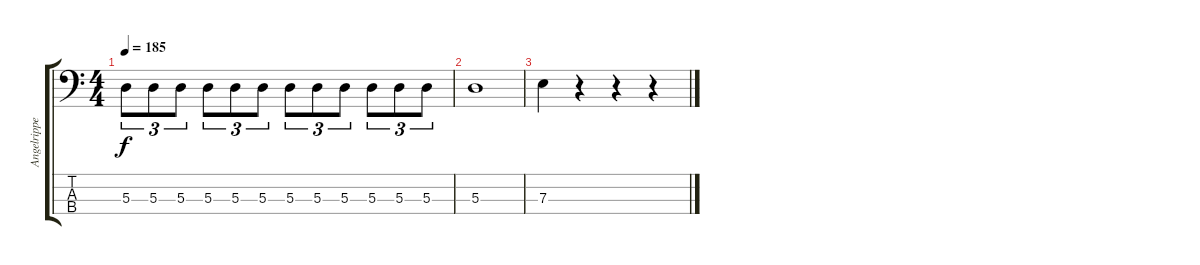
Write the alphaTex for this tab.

\track ("Angelripper" "Angelrippe") {instrument electricbasspick}
\staff {score tabs}
\tuning (G2 D2 A1 E1) {hide}
\ts (4 4)
\tempo 185
\clef f4
\ks c
5.3.8{tu (3 2) dy f} 5.3.8{tu (3 2)} 5.3.8{tu (3 2)} 5.3.8{tu (3 2)} 5.3.8{tu (3 2)} 5.3.8{tu (3 2)} 5.3.8{tu (3 2)} 5.3.8{tu (3 2)} 5.3.8{tu (3 2)} 5.3.8{tu (3 2)} 5.3.8{tu (3 2)} 5.3.8{tu (3 2)} |
5.3.1 |
7.3.4 r.4 r.4 r.4
